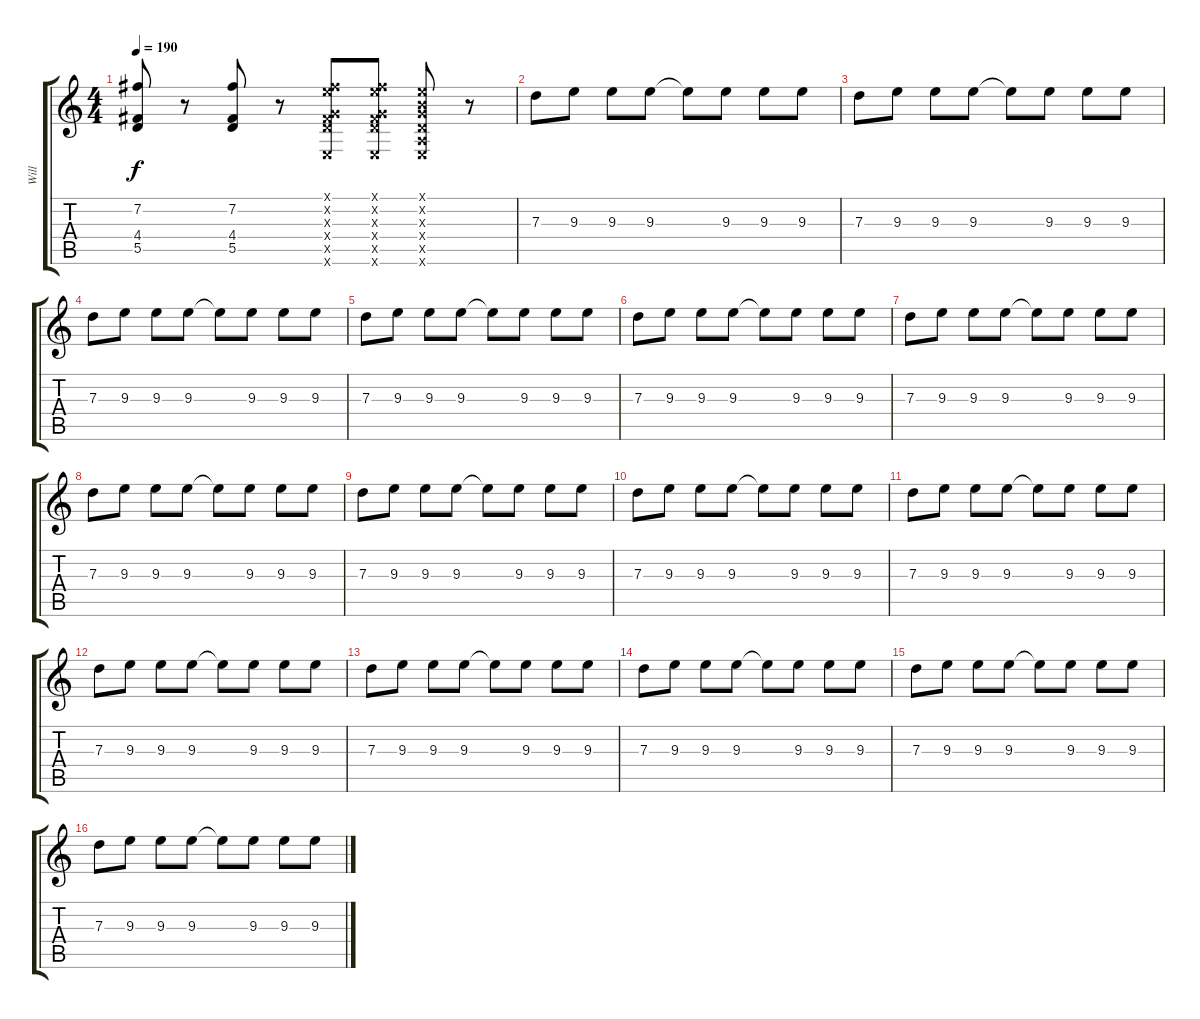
\track ("Will" "Will") {instrument distortionguitar}
\staff {score tabs}
\tuning (E4 B3 G3 D3 A2 E2) {hide}
\ts (4 4)
\tempo 190
\clef g2
\ks c
(7.2 4.4 5.5).8{dy f} r.8 (7.2 4.4 5.5).8 r.8 (0.1{x} 7.2{x} 0.3{x} 4.4{x} 5.5{x} 0.6{x}).8 (0.1{x} 7.2{x} 0.3{x} 4.4{x} 5.5{x} 0.6{x}).8 (0.1{x} 0.2{x} 0.3{x} 0.4{x} 0.5{x} 0.6{x}).8 r.8 |
7.3.8 9.3.8 9.3.8 9.3.8 9.3{t}.8 9.3.8 9.3.8 9.3.8 |
7.3.8 9.3.8 9.3.8 9.3.8 9.3{t}.8 9.3.8 9.3.8 9.3.8 |
7.3.8 9.3.8 9.3.8 9.3.8 9.3{t}.8 9.3.8 9.3.8 9.3.8 |
7.3.8 9.3.8 9.3.8 9.3.8 9.3{t}.8 9.3.8 9.3.8 9.3.8 |
7.3.8 9.3.8 9.3.8 9.3.8 9.3{t}.8 9.3.8 9.3.8 9.3.8 |
7.3.8 9.3.8 9.3.8 9.3.8 9.3{t}.8 9.3.8 9.3.8 9.3.8 |
7.3.8 9.3.8 9.3.8 9.3.8 9.3{t}.8 9.3.8 9.3.8 9.3.8 |
7.3.8 9.3.8 9.3.8 9.3.8 9.3{t}.8 9.3.8 9.3.8 9.3.8 |
7.3.8 9.3.8 9.3.8 9.3.8 9.3{t}.8 9.3.8 9.3.8 9.3.8 |
7.3.8 9.3.8 9.3.8 9.3.8 9.3{t}.8 9.3.8 9.3.8 9.3.8 |
7.3.8 9.3.8 9.3.8 9.3.8 9.3{t}.8 9.3.8 9.3.8 9.3.8 |
7.3.8 9.3.8 9.3.8 9.3.8 9.3{t}.8 9.3.8 9.3.8 9.3.8 |
7.3.8 9.3.8 9.3.8 9.3.8 9.3{t}.8 9.3.8 9.3.8 9.3.8 |
7.3.8 9.3.8 9.3.8 9.3.8 9.3{t}.8 9.3.8 9.3.8 9.3.8 |
7.3.8 9.3.8 9.3.8 9.3.8 9.3{t}.8 9.3.8 9.3.8 9.3.8
